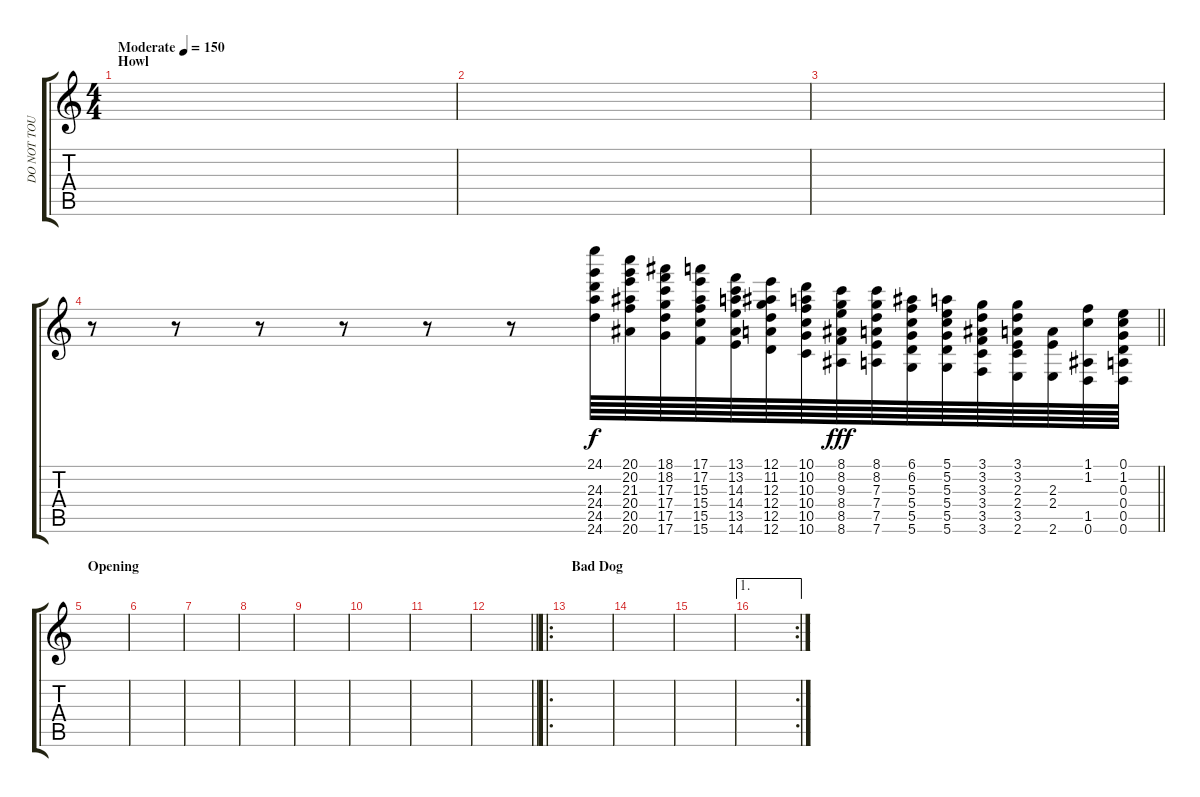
\track ("DO NOT TOUCH" "DO NOT TOU") {instrument distortionguitar}
\staff {score tabs}
\tuning (E4 B3 G3 D3 A2 D2) {hide}
\ts (4 4)
\section ("" "Howl")
\tempo (150 "Moderate")
\clef g2
\ks c
|
|
|
\barLineRight lightlight
r.8 r.8 r.8 r.8 r.8 r.8 (24.1 24.3 24.4 24.5 24.6).64 (20.1 20.2 21.3 20.4 20.5 20.6).64 (18.1 18.2 17.3 17.4 17.5 17.6).64 (17.1 17.2 15.3 15.4 15.5 15.6).64 (13.1 13.2 14.3 14.4 13.5 14.6).64 (12.1 11.2 12.3 12.4 12.5 12.6).64 (10.1 10.2 10.3 10.4 10.5 10.6).64 (8.1 8.2 9.3 8.4 8.5 8.6).64{dy fff} (8.1 8.2 7.3 7.4 7.5 7.6).64 (6.1 6.2 5.3 5.4 5.5 5.6).64 (5.1 5.2 5.3 5.4 5.5 5.6).64 (3.1 3.2 3.3 3.4 3.5 3.6).64 (3.1 3.2 2.3 2.4 3.5 2.6).64 (2.3 2.4 2.6).64 (1.1 1.2 1.5 0.6).64 (0.1 1.2 0.3 0.4 0.5 0.6).64 |
\section ("" "Opening")
|
|
|
|
|
|
|
\barLineRight lightlight
|
\ro
\section ("" "Bad Dog")
|
|
|
\ae 1
\rc 2
